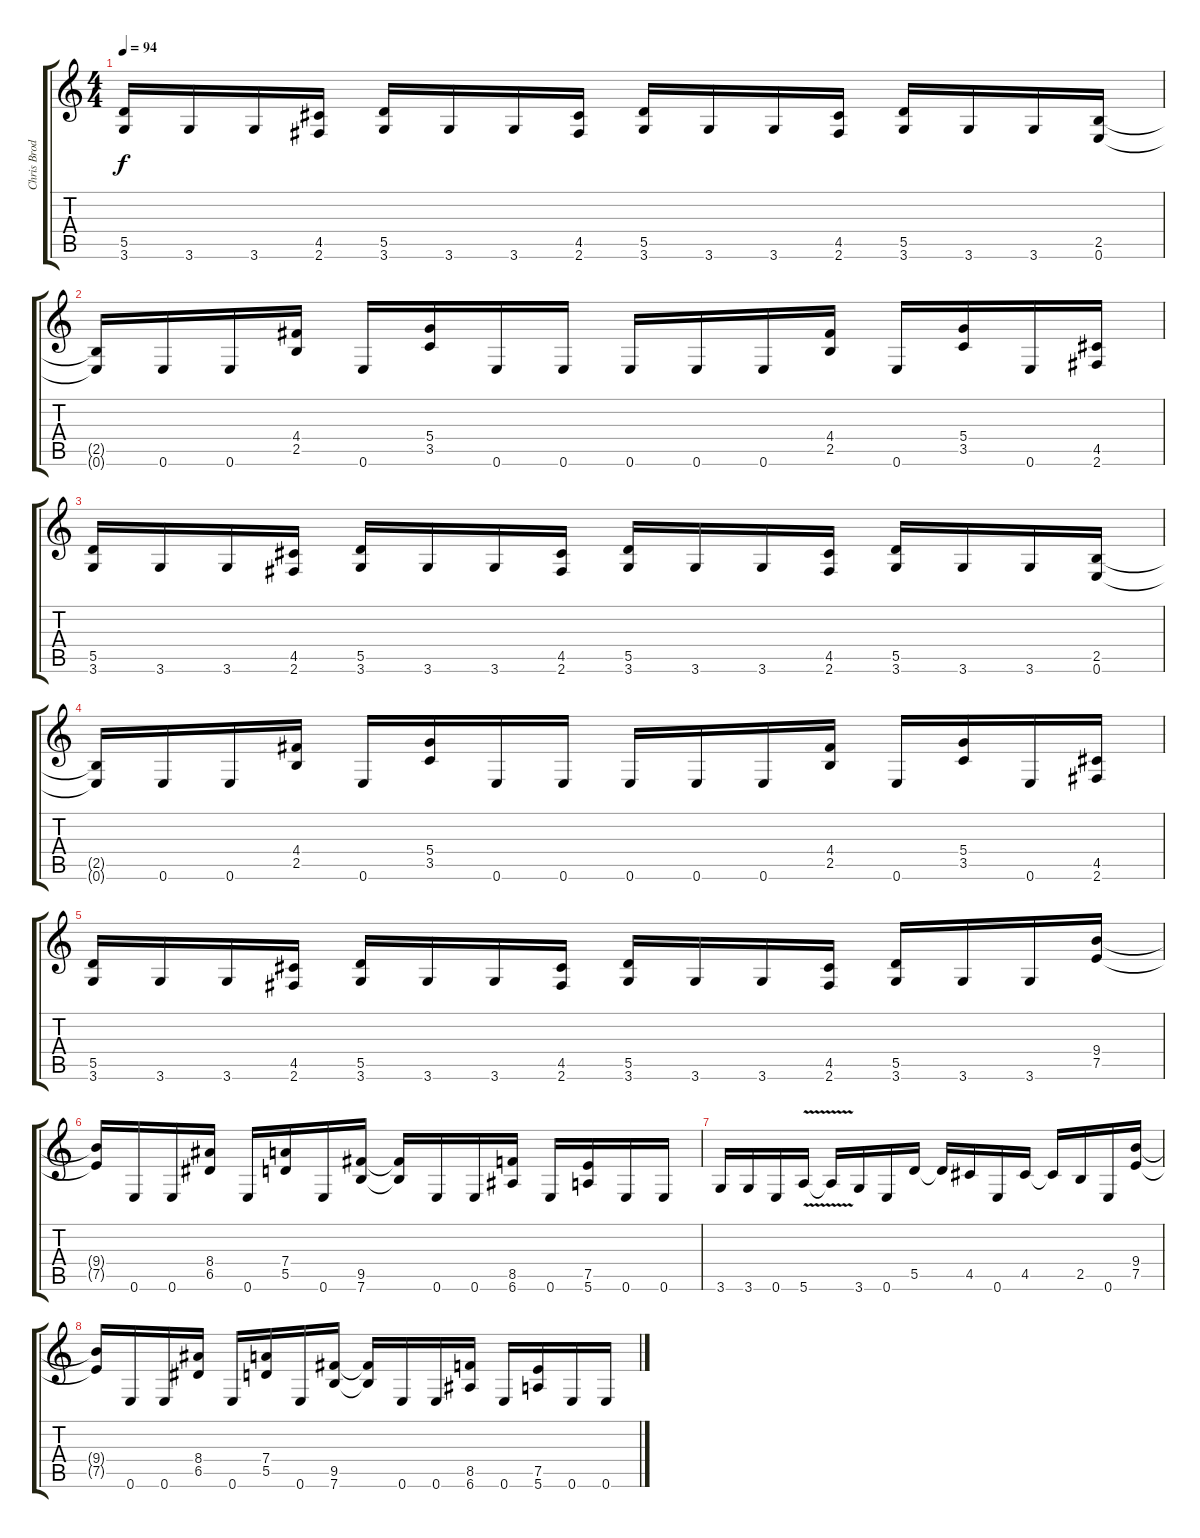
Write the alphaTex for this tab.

\track ("Chris Broderick" "Chris Brod") {instrument distortionguitar}
\staff {score tabs}
\tuning (E4 B3 G3 D3 A2 E2) {hide}
\ts (4 4)
\tempo 94
\clef g2
\ks c
(5.5 3.6).16{dy f} 3.6.16 3.6.16 (4.5 2.6).16 (5.5 3.6).16 3.6.16 3.6.16 (4.5 2.6).16 (5.5 3.6).16 3.6.16 3.6.16 (4.5 2.6).16 (5.5 3.6).16 3.6.16 3.6.16 (2.5 0.6).16 |
(2.5{t} 0.6{t}).16 0.6.16 0.6.16 (4.4 2.5).16 0.6.16 (5.4 3.5).16 0.6.16 0.6.16 0.6.16 0.6.16 0.6.16 (4.4 2.5).16 0.6.16 (5.4 3.5).16 0.6.16 (4.5 2.6).16 |
(5.5 3.6).16 3.6.16 3.6.16 (4.5 2.6).16 (5.5 3.6).16 3.6.16 3.6.16 (4.5 2.6).16 (5.5 3.6).16 3.6.16 3.6.16 (4.5 2.6).16 (5.5 3.6).16 3.6.16 3.6.16 (2.5 0.6).16 |
(2.5{t} 0.6{t}).16 0.6.16 0.6.16 (4.4 2.5).16 0.6.16 (5.4 3.5).16 0.6.16 0.6.16 0.6.16 0.6.16 0.6.16 (4.4 2.5).16 0.6.16 (5.4 3.5).16 0.6.16 (4.5 2.6).16 |
(5.5 3.6).16 3.6.16 3.6.16 (4.5 2.6).16 (5.5 3.6).16 3.6.16 3.6.16 (4.5 2.6).16 (5.5 3.6).16 3.6.16 3.6.16 (4.5 2.6).16 (5.5 3.6).16 3.6.16 3.6.16 (9.4 7.5).16 |
(9.4{t} 7.5{t}).16 0.6.16 0.6.16 (8.4 6.5).16 0.6.16 (7.4 5.5).16 0.6.16 (9.5 7.6).16 (9.5{t} 7.6{t}).16 0.6.16 0.6.16 (8.5 6.6).16 0.6.16 (7.5 5.6).16 0.6.16 0.6.16 |
3.6.16 3.6.16 0.6.16 5.6{v}.16 5.6{v t}.16 3.6.16 0.6.16 5.5.16 5.5{t}.16 4.5.16 0.6.16 4.5.16 4.5{t}.16 2.5.16 0.6.16 (9.4 7.5).16 |
(9.4{t} 7.5{t}).16 0.6.16 0.6.16 (8.4 6.5).16 0.6.16 (7.4 5.5).16 0.6.16 (9.5 7.6).16 (9.5{t} 7.6{t}).16 0.6.16 0.6.16 (8.5 6.6).16 0.6.16 (7.5 5.6).16 0.6.16 0.6.16
